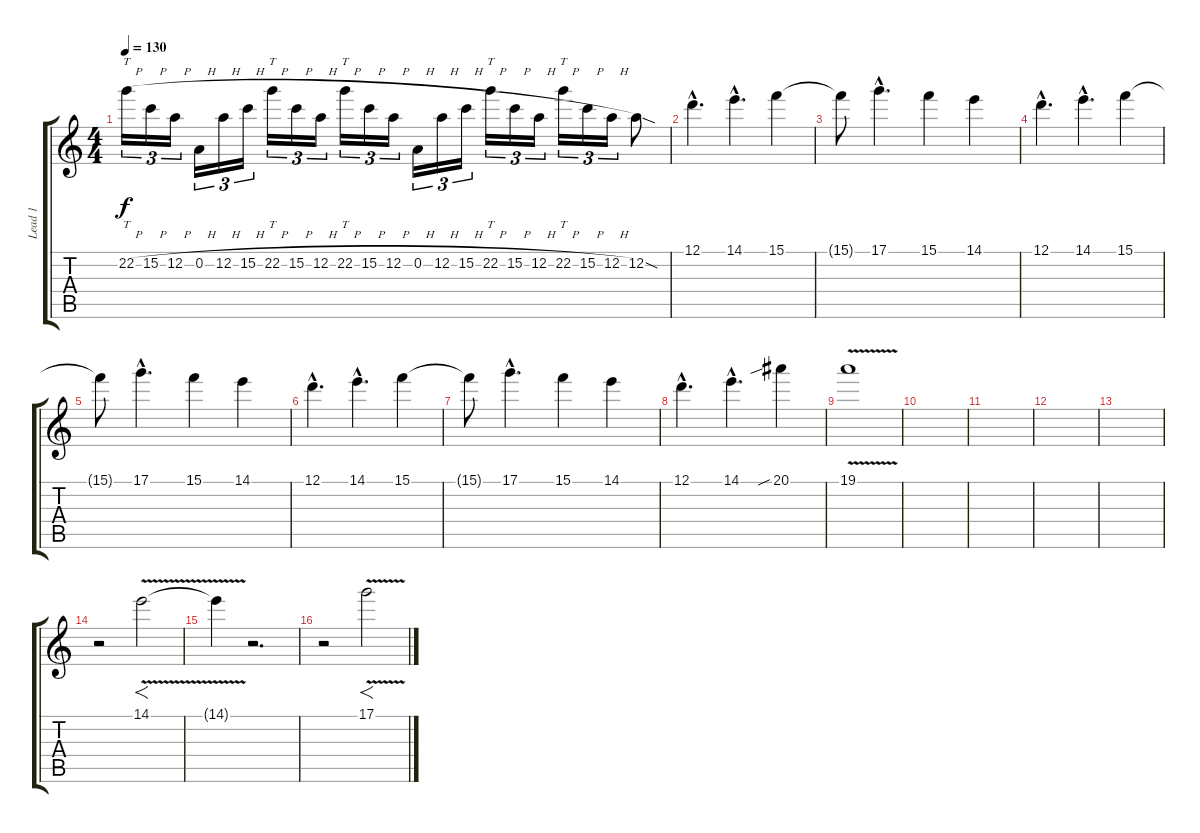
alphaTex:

\track ("Lead 1" "Lead 1") {instrument distortionguitar}
\staff {score tabs}
\tuning (D4 A3 F3 C3 G2 D2) {hide}
\ts (4 4)
\tempo 130
\clef g2
\ks c
22.2{h}.16{tt tu (3 2) dy f} 15.2{h}.16{tu (3 2)} 12.2{h}.16{tu (3 2)} 0.2{h}.16{tu (3 2)} 12.2{h}.16{tu (3 2)} 15.2{h}.16{tu (3 2)} 22.2{h}.16{tt tu (3 2)} 15.2{h}.16{tu (3 2)} 12.2{h}.16{tu (3 2)} 22.2{h}.16{tt tu (3 2)} 15.2{h}.16{tu (3 2)} 12.2{h}.16{tu (3 2)} 0.2{h}.16{tu (3 2)} 12.2{h}.16{tu (3 2)} 15.2{h}.16{tu (3 2)} 22.2{h}.16{tt tu (3 2)} 15.2{h}.16{tu (3 2)} 12.2{h}.16{tu (3 2)} 22.2{h}.16{tt tu (3 2)} 15.2{h}.16{tu (3 2)} 12.2{h}.16{tu (3 2)} 12.2{sod}.8 |
12.1{hac}.4{d} 14.1{hac}.4{d} 15.1.4 |
15.1{t}.8 17.1{hac}.4{d} 15.1.4 14.1.4 |
12.1{hac}.4{d} 14.1{hac}.4{d} 15.1.4 |
15.1{t}.8 17.1{hac}.4{d} 15.1.4 14.1.4 |
12.1{hac}.4{d} 14.1{hac}.4{d} 15.1.4 |
15.1{t}.8 17.1{hac}.4{d} 15.1.4 14.1.4 |
12.1{hac}.4{d} 14.1{hac}.4{d} 20.1{sib}.4 |
19.1{v}.1 |
|
|
|
|
r.2 14.1{v}.2{f} |
14.1{t}.4 r.2{d} |
r.2 17.1{v}.2{f}
